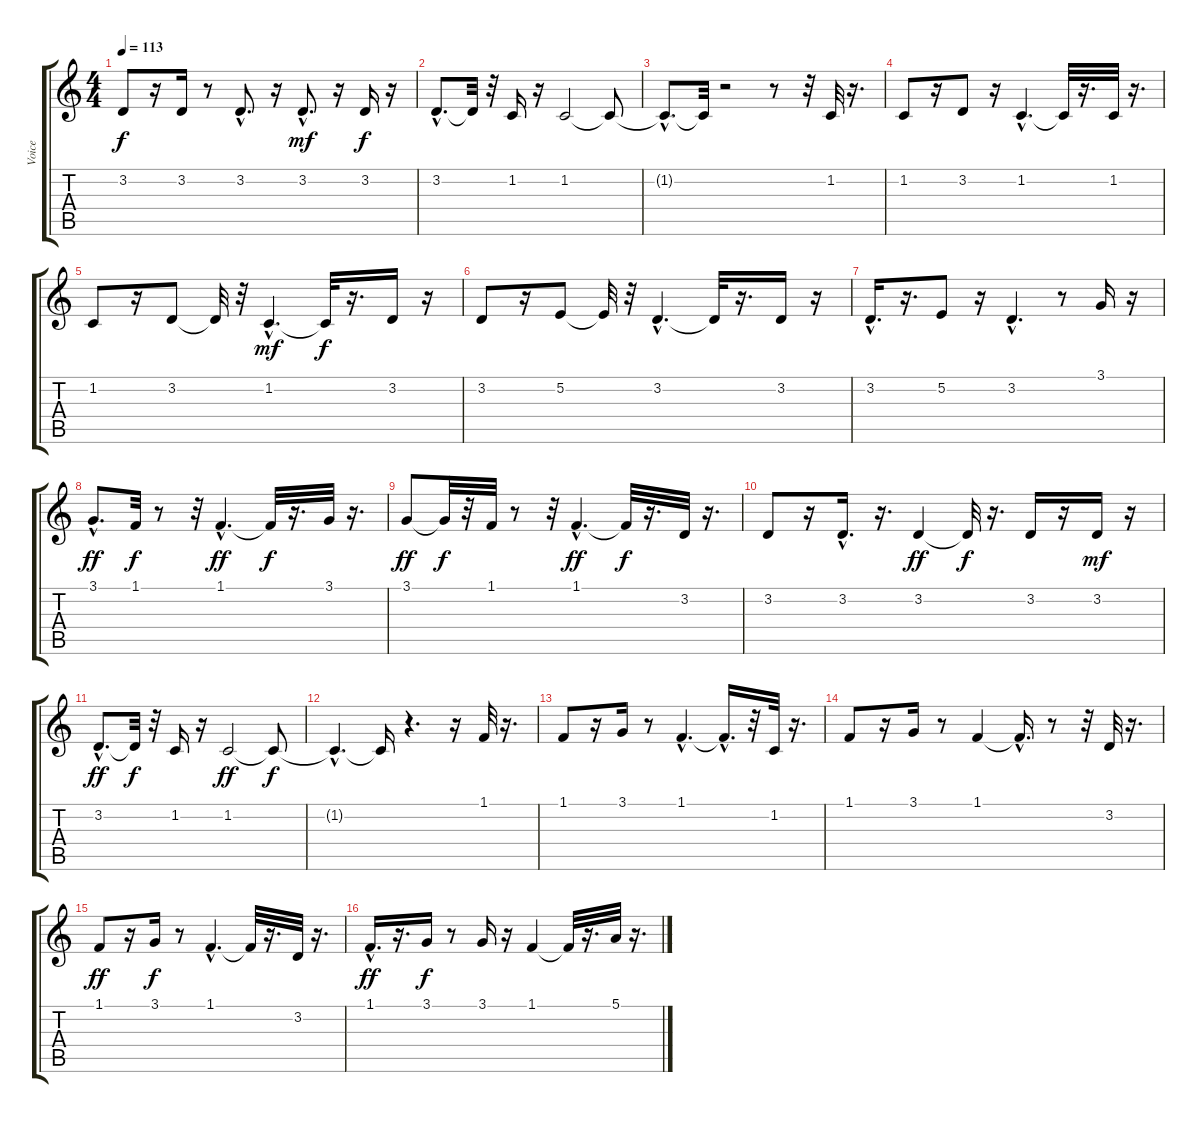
\track ("Voice" "Voice") {instrument lead6voice}
\staff {score tabs}
\tuning (E4 B3 G3 D3 A2 E2) {hide}
\ts (4 4)
\tempo 113
\clef g2
\ks c
3.2.8{dy f} r.16 3.2.16 r.8 3.2{hac}.8{d} r.16 3.2{hac}.8{d dy mf} r.16 3.2.16{dy f} r.16 |
3.2{hac}.8{d} 3.2{t}.32 r.32 1.2.16 r.16 1.2.2 1.2{t}.8 |
1.2{hac t}.8{d} 1.2{t}.32 r.2 r.8 r.32 1.2.32 r.16{d} |
1.2.8 r.16 3.2.8 r.16 1.2{hac}.4{d} 1.2{t}.32 r.16{d} 1.2.32 r.16{d} |
1.2.8 r.16 3.2.8 3.2{t}.32 r.32 1.2{hac}.4{d dy mf} 1.2{t}.32{dy f} r.16{d} 3.2.16 r.16 |
3.2.8 r.16 5.2.8 5.2{t}.32 r.32 3.2{hac}.4{d} 3.2{t}.32 r.16{d} 3.2.16 r.16 |
3.2{hac}.16{d} r.16{d} 5.2.8 r.16 3.2{hac}.4{d} r.8 3.1.16 r.16 |
3.1{hac}.8{d dy ff} 1.1.32{dy f} r.8 r.32 1.1{hac}.4{d dy ff} 1.1{t}.32{dy f} r.16{d} 3.1.32 r.16{d} |
3.1.8{dy ff} 3.1{t}.32{dy f} r.32 1.1.32 r.8 r.32 1.1{hac}.4{d dy ff} 1.1{t}.32{dy f} r.16{d} 3.2.32 r.16{d} |
3.2.8 r.16 3.2{hac}.16{d} r.16{d} 3.2.4{dy ff} 3.2{t}.32{dy f} r.16{d} 3.2.16 r.16 3.2.16{dy mf} r.16 |
3.2{hac}.8{d dy ff} 3.2{t}.32{dy f} r.32 1.2.16 r.16 1.2.2{dy ff} 1.2{t}.8{dy f} |
1.2{hac t}.4{d} 1.2{t}.16 r.4{d} r.16 1.1.32 r.16{d} |
1.1.8 r.16 3.1.16 r.8 1.1{hac}.4{d} 1.1{hac t}.16{d} r.32 1.2.32 r.16{d} |
1.1.8 r.16 3.1.16 r.8 1.1.4 1.1{hac t}.16{d} r.8 r.32 3.2.32 r.16{d} |
1.1.8{dy ff} r.16 3.1.16{dy f} r.8 1.1{hac}.4{d} 1.1{t}.32 r.16{d} 3.2.32 r.16{d} |
1.1{hac}.16{d dy ff} r.16{d} 3.1.16{dy f} r.8 3.1.16 r.16 1.1.4 1.1{t}.32 r.16{d} 5.1.32 r.16{d}
